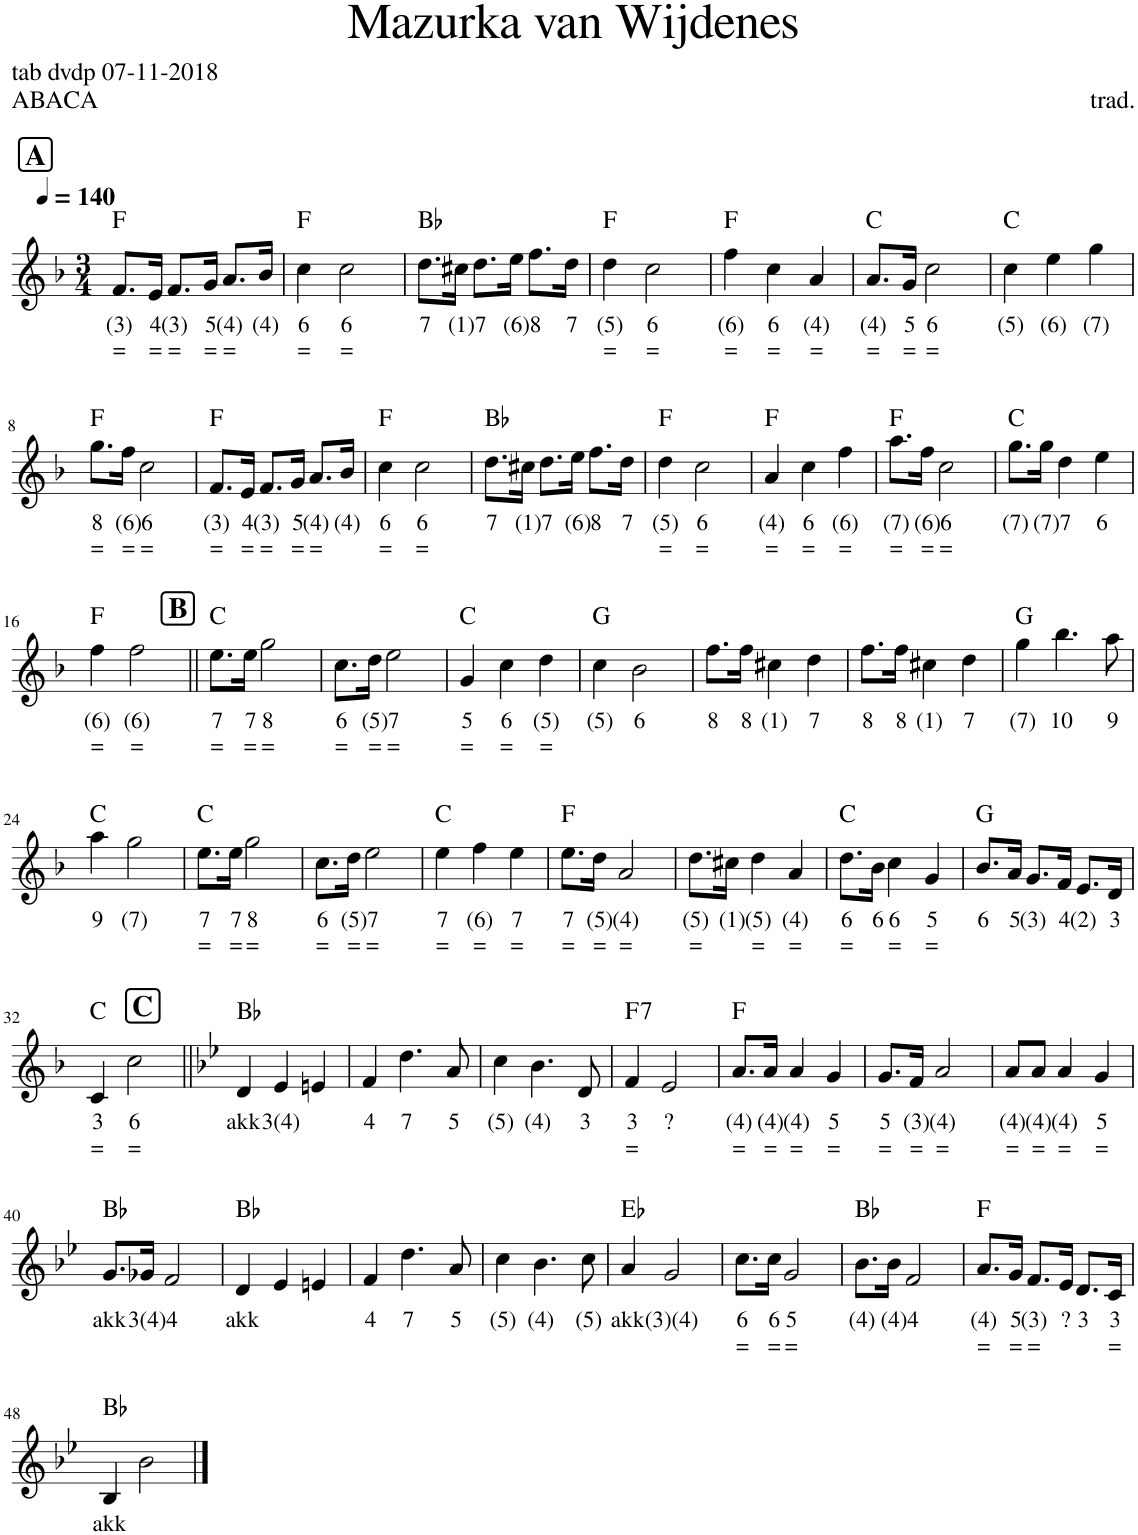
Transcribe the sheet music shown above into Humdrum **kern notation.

**kern	**text	**text	**harte
*part1	*part1	*part1	*part1
*staff1	*staff1	*staff1	*
*I"Piano, Mazurka van Wijdenes	*	*	*
*clefG2	*	*	*
*k[b-]	*	*	*
*M3/4	*	*	*
*MM140	*	*	*
!!LO:REH:place=s1:a:B:cj:fs=14:t=A
=1	=1	=1	=1
!	!LO:LY:b	!LO:LY:b	!
8.f/L	(3)	=	F:maj
!	!LO:LY:b	!LO:LY:b	!
16e/Jk	4	=	.
!	!LO:LY:b	!LO:LY:b	!
8.f/L	(3)	=	.
!	!LO:LY:b	!LO:LY:b	!
16g/Jk	5	=	.
!	!LO:LY:b	!LO:LY:b	!
8.a/L	(4)	=	.
!	!LO:LY:b	!	!
16b-/Jk	(4)	.	.
=2	=2	=2	=2
!	!LO:LY:b	!LO:LY:b	!
4cc\	6	=	F:maj
!	!LO:LY:b	!LO:LY:b	!
2cc\	6	=	.
=3	=3	=3	=3
!	!LO:LY:b	!	!
8.dd\L	7	.	Bb:maj
!	!LO:LY:b	!	!
16cc#X\Jk	(1)	.	.
!	!LO:LY:b	!	!
8.dd\L	7	.	.
!	!LO:LY:b	!	!
16ee\Jk	(6)	.	.
!	!LO:LY:b	!	!
8.ff\L	8	.	.
!	!LO:LY:b	!	!
16dd\Jk	7	.	.
=4	=4	=4	=4
!	!LO:LY:b	!LO:LY:b	!
4dd\	(5)	=	F:maj
!	!LO:LY:b	!LO:LY:b	!
2cc\	6	=	.
=5	=5	=5	=5
!	!LO:LY:b	!LO:LY:b	!
4ff\	(6)	=	F:maj
!	!LO:LY:b	!LO:LY:b	!
4cc\	6	=	.
!	!LO:LY:b	!LO:LY:b	!
4a/	(4)	=	.
=6	=6	=6	=6
!	!LO:LY:b	!LO:LY:b	!
8.a/L	(4)	=	C:maj
!	!LO:LY:b	!LO:LY:b	!
16g/Jk	5	=	.
!	!LO:LY:b	!LO:LY:b	!
2cc\	6	=	.
=7	=7	=7	=7
!	!LO:LY:b	!	!
4cc\	(5)	.	C:maj
!	!LO:LY:b	!	!
4ee\	(6)	.	.
!	!LO:LY:b	!	!
4gg\	(7)	.	.
!!LO:LB:g=z
=8	=8	=8	=8
!	!LO:LY:b	!LO:LY:b	!
8.gg\L	8	=	F:maj
!	!LO:LY:b	!LO:LY:b	!
16ff\Jk	(6)	=	.
!	!LO:LY:b	!LO:LY:b	!
2cc\	6	=	.
=9	=9	=9	=9
!	!LO:LY:b	!LO:LY:b	!
8.f/L	(3)	=	F:maj
!	!LO:LY:b	!LO:LY:b	!
16e/Jk	4	=	.
!	!LO:LY:b	!LO:LY:b	!
8.f/L	(3)	=	.
!	!LO:LY:b	!LO:LY:b	!
16g/Jk	5	=	.
!	!LO:LY:b	!LO:LY:b	!
8.a/L	(4)	=	.
!	!LO:LY:b	!	!
16b-/Jk	(4)	.	.
=10	=10	=10	=10
!	!LO:LY:b	!LO:LY:b	!
4cc\	6	=	F:maj
!	!LO:LY:b	!LO:LY:b	!
2cc\	6	=	.
=11	=11	=11	=11
!	!LO:LY:b	!	!
8.dd\L	7	.	Bb:maj
!	!LO:LY:b	!	!
16cc#X\Jk	(1)	.	.
!	!LO:LY:b	!	!
8.dd\L	7	.	.
!	!LO:LY:b	!	!
16ee\Jk	(6)	.	.
!	!LO:LY:b	!	!
8.ff\L	8	.	.
!	!LO:LY:b	!	!
16dd\Jk	7	.	.
=12	=12	=12	=12
!	!LO:LY:b	!LO:LY:b	!
4dd\	(5)	=	F:maj
!	!LO:LY:b	!LO:LY:b	!
2cc\	6	=	.
=13	=13	=13	=13
!	!LO:LY:b	!LO:LY:b	!
4a/	(4)	=	F:maj
!	!LO:LY:b	!LO:LY:b	!
4cc\	6	=	.
!	!LO:LY:b	!LO:LY:b	!
4ff\	(6)	=	.
=14	=14	=14	=14
!	!LO:LY:b	!LO:LY:b	!
8.aa\L	(7)	=	F:maj
!	!LO:LY:b	!LO:LY:b	!
16ff\Jk	(6)	=	.
!	!LO:LY:b	!LO:LY:b	!
2cc\	6	=	.
=15	=15	=15	=15
!	!LO:LY:b	!	!
8.gg\L	(7)	.	C:maj
!	!LO:LY:b	!	!
16gg\Jk	(7)	.	.
!	!LO:LY:b	!	!
4dd\	7	.	.
!	!LO:LY:b	!	!
4ee\	6	.	.
!!LO:LB:g=z
=16	=16	=16	=16
!	!LO:LY:b	!LO:LY:b	!
4ff\	(6)	=	F:maj
!	!LO:LY:b	!LO:LY:b	!
2ff\	(6)	=	.
!!LO:REH:place=s1:a:B:cj:fs=14:t=B
=17||	=17||	=17||	=17||
!	!LO:LY:b	!LO:LY:b	!
8.ee\L	7	=	C:maj
!	!LO:LY:b	!LO:LY:b	!
16ee\Jk	7	=	.
!	!LO:LY:b	!LO:LY:b	!
2gg\	8	=	.
=18	=18	=18	=18
!	!LO:LY:b	!LO:LY:b	!
8.cc\L	6	=	.
!	!LO:LY:b	!LO:LY:b	!
16dd\Jk	(5)	=	.
!	!LO:LY:b	!LO:LY:b	!
2ee\	7	=	.
=19	=19	=19	=19
!	!LO:LY:b	!LO:LY:b	!
4g/	5	=	C:maj
!	!LO:LY:b	!LO:LY:b	!
4cc\	6	=	.
!	!LO:LY:b	!LO:LY:b	!
4dd\	(5)	=	.
=20	=20	=20	=20
!	!LO:LY:b	!	!
4cc\	(5)	.	G:maj
!	!LO:LY:b	!	!
2b-\	6	.	.
=21	=21	=21	=21
!	!LO:LY:b	!	!
8.ff\L	8	.	.
!	!LO:LY:b	!	!
16ff\Jk	8	.	.
!	!LO:LY:b	!	!
4cc#X\	(1)	.	.
!	!LO:LY:b	!	!
4dd\	7	.	.
=22	=22	=22	=22
!	!LO:LY:b	!	!
8.ff\L	8	.	.
!	!LO:LY:b	!	!
16ff\Jk	8	.	.
!	!LO:LY:b	!	!
4cc#X\	(1)	.	.
!	!LO:LY:b	!	!
4dd\	7	.	.
=23	=23	=23	=23
!	!LO:LY:b	!	!
4gg\	(7)	.	G:maj
!	!LO:LY:b	!	!
4.bb-\	10	.	.
!	!LO:LY:b	!	!
8aa\	9	.	.
!!LO:LB:g=z
=24	=24	=24	=24
!	!LO:LY:b	!	!
4aa\	9	.	C:maj
!	!LO:LY:b	!	!
2gg\	(7)	.	.
=25	=25	=25	=25
!	!LO:LY:b	!LO:LY:b	!
8.ee\L	7	=	C:maj
!	!LO:LY:b	!LO:LY:b	!
16ee\Jk	7	=	.
!	!LO:LY:b	!LO:LY:b	!
2gg\	8	=	.
=26	=26	=26	=26
!	!LO:LY:b	!LO:LY:b	!
8.cc\L	6	=	.
!	!LO:LY:b	!LO:LY:b	!
16dd\Jk	(5)	=	.
!	!LO:LY:b	!LO:LY:b	!
2ee\	7	=	.
=27	=27	=27	=27
!	!LO:LY:b	!LO:LY:b	!
4ee\	7	=	C:maj
!	!LO:LY:b	!LO:LY:b	!
4ff\	(6)	=	.
!	!LO:LY:b	!LO:LY:b	!
4ee\	7	=	.
=28	=28	=28	=28
!	!LO:LY:b	!LO:LY:b	!
8.ee\L	7	=	F:maj
!	!LO:LY:b	!LO:LY:b	!
16dd\Jk	(5)	=	.
!	!LO:LY:b	!LO:LY:b	!
2a/	(4)	=	.
=29	=29	=29	=29
!	!LO:LY:b	!LO:LY:b	!
8.dd\L	(5)	=	.
!	!LO:LY:b	!	!
16cc#X\Jk	(1)	.	.
!	!LO:LY:b	!LO:LY:b	!
4dd\	(5)	=	.
!	!LO:LY:b	!LO:LY:b	!
4a/	(4)	=	.
=30	=30	=30	=30
!	!LO:LY:b	!LO:LY:b	!
8.dd\L	6	=	C:maj
!	!LO:LY:b	!	!
16b-\Jk	6	.	.
!	!LO:LY:b	!LO:LY:b	!
4cc\	6	=	.
!	!LO:LY:b	!LO:LY:b	!
4g/	5	=	.
=31	=31	=31	=31
!	!LO:LY:b	!	!
8.b-/L	6	.	G:maj
!	!LO:LY:b	!	!
16a/Jk	5	.	.
!	!LO:LY:b	!	!
8.g/L	(3)	.	.
!	!LO:LY:b	!	!
16f/Jk	4	.	.
!	!LO:LY:b	!	!
8.e/L	(2)	.	.
!	!LO:LY:b	!	!
16d/Jk	3	.	.
!!LO:LB:g=z
=32	=32	=32	=32
!	!LO:LY:b	!LO:LY:b	!
4c/	3	=	C:maj
!	!LO:LY:b	!LO:LY:b	!
2cc\	6	=	.
!!LO:REH:place=s1:a:B:cj:fs=14:t=C
=33||	=33||	=33||	=33||
*k[b-e-]	*	*	*
!	!LO:LY:b	!	!
4d/	akk	.	Bb:maj
!	!LO:LY:b	!	!
4e-/	3(4)	.	.
4en/	.	.	.
=34	=34	=34	=34
!	!LO:LY:b	!	!
4f/	4	.	.
!	!LO:LY:b	!	!
4.dd\	7	.	.
!	!LO:LY:b	!	!
8a/	5	.	.
=35	=35	=35	=35
!	!LO:LY:b	!	!
4cc\	(5)	.	.
!	!LO:LY:b	!	!
4.b-\	(4)	.	.
!	!LO:LY:b	!	!
8d/	3	.	.
=36	=36	=36	=36
!	!LO:LY:b	!LO:LY:b	!LO:H:kt=7
4f/	3	=	F:7
!	!LO:LY:b	!	!
2e-/	?	.	.
=37	=37	=37	=37
!	!LO:LY:b	!LO:LY:b	!
8.a/L	(4)	=	F:maj
!	!LO:LY:b	!LO:LY:b	!
16a/Jk	(4)	=	.
!	!LO:LY:b	!LO:LY:b	!
4a/	(4)	=	.
!	!LO:LY:b	!LO:LY:b	!
4g/	5	=	.
=38	=38	=38	=38
!	!LO:LY:b	!LO:LY:b	!
8.g/L	5	=	.
!	!LO:LY:b	!LO:LY:b	!
16f/Jk	(3)	=	.
!	!LO:LY:b	!LO:LY:b	!
2a/	(4)	=	.
=39	=39	=39	=39
!	!LO:LY:b	!LO:LY:b	!
8a/L	(4)	=	.
!	!LO:LY:b	!LO:LY:b	!
8a/J	(4)	=	.
!	!LO:LY:b	!LO:LY:b	!
4a/	(4)	=	.
!	!LO:LY:b	!LO:LY:b	!
4g/	5	=	.
!!LO:LB:g=z
=40	=40	=40	=40
!	!LO:LY:b	!	!
8.g/L	akk	.	Bb:maj
!	!LO:LY:b	!	!
16g-X/Jk	3(4)	.	.
!	!LO:LY:b	!	!
2f/	4	.	.
=41	=41	=41	=41
!	!LO:LY:b	!	!
4d/	akk	.	Bb:maj
4e-/	.	.	.
4en/	.	.	.
=42	=42	=42	=42
!	!LO:LY:b	!	!
4f/	4	.	.
!	!LO:LY:b	!	!
4.dd\	7	.	.
!	!LO:LY:b	!	!
8a/	5	.	.
=43	=43	=43	=43
!	!LO:LY:b	!	!
4cc\	(5)	.	.
!	!LO:LY:b	!	!
4.b-\	(4)	.	.
!	!LO:LY:b	!	!
8cc\	(5)	.	.
=44	=44	=44	=44
!	!LO:LY:b	!	!
4a/	akk	.	Eb:maj
!	!LO:LY:b	!	!
2g/	(3)(4)	.	.
=45	=45	=45	=45
!	!LO:LY:b	!LO:LY:b	!
8.cc\L	6	=	.
!	!LO:LY:b	!LO:LY:b	!
16cc\Jk	6	=	.
!	!LO:LY:b	!LO:LY:b	!
2g/	5	=	.
=46	=46	=46	=46
!	!LO:LY:b	!	!
8.b-\L	(4)	.	Bb:maj
!	!LO:LY:b	!	!
16b-\Jk	(4)	.	.
!	!LO:LY:b	!	!
2f/	4	.	.
=47	=47	=47	=47
!	!LO:LY:b	!LO:LY:b	!
8.a/L	(4)	=	F:maj
!	!LO:LY:b	!LO:LY:b	!
16g/Jk	5	=	.
!	!LO:LY:b	!LO:LY:b	!
8.f/L	(3)	=	.
!	!LO:LY:b	!	!
16e-/Jk	?	.	.
!	!LO:LY:b	!	!
8.d/L	3	.	.
!	!LO:LY:b	!LO:LY:b	!
16c/Jk	3	=	.
!!LO:LB:g=z
=48	=48	=48	=48
!	!LO:LY:b	!	!
4B-/	akk	.	Bb:maj
2b-\	.	.	.
==	==	==	==
*-	*-	*-	*-
